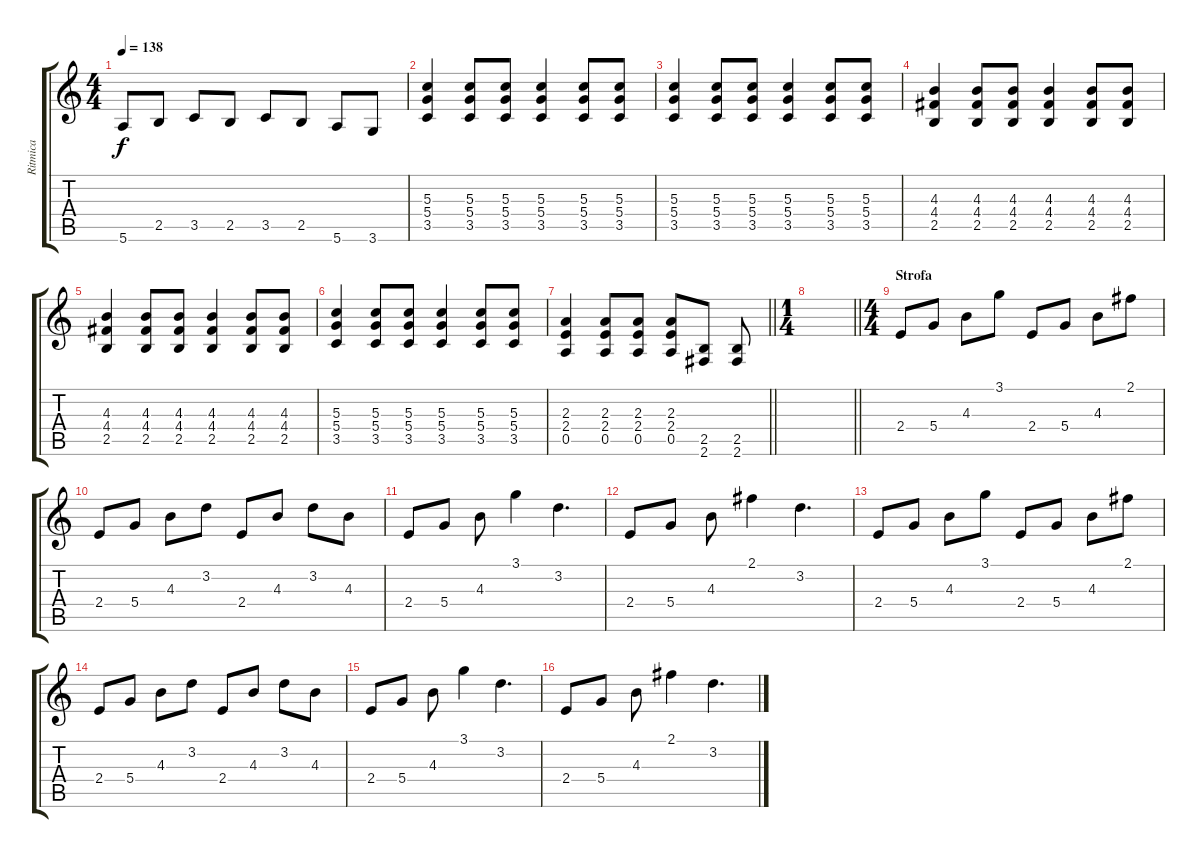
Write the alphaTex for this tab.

\track ("Ritmica" "Ritmica") {instrument distortionguitar}
\staff {score tabs}
\tuning (E4 B3 G3 D3 A2 E2) {hide}
\ts (4 4)
\tempo 138
\clef g2
\ks c
5.6.8{dy f} 2.5.8 3.5.8 2.5.8 3.5.8 2.5.8 5.6.8 3.6.8 |
(5.3 5.4 3.5).4 (5.3 5.4 3.5).8 (5.3 5.4 3.5).8 (5.3 5.4 3.5).4 (5.3 5.4 3.5).8 (5.3 5.4 3.5).8 |
(5.3 5.4 3.5).4 (5.3 5.4 3.5).8 (5.3 5.4 3.5).8 (5.3 5.4 3.5).4 (5.3 5.4 3.5).8 (5.3 5.4 3.5).8 |
(4.3 4.4 2.5).4 (4.3 4.4 2.5).8 (4.3 4.4 2.5).8 (4.3 4.4 2.5).4 (4.3 4.4 2.5).8 (4.3 4.4 2.5).8 |
(4.3 4.4 2.5).4 (4.3 4.4 2.5).8 (4.3 4.4 2.5).8 (4.3 4.4 2.5).4 (4.3 4.4 2.5).8 (4.3 4.4 2.5).8 |
(5.3 5.4 3.5).4 (5.3 5.4 3.5).8 (5.3 5.4 3.5).8 (5.3 5.4 3.5).4 (5.3 5.4 3.5).8 (5.3 5.4 3.5).8 |
\barLineRight lightlight
(2.3 2.4 0.5).4 (2.3 2.4 0.5).8 (2.3 2.4 0.5).8 (2.3 2.4 0.5).8 (2.5 2.6).8 (2.5 2.6).8 |
\ts (1 4)
\barLineRight lightlight
|
\ts (4 4)
\section ("" "Strofa")
2.4.8{volume 9 instrument acousticguitarsteel} 5.4.8 4.3.8 3.1.8 2.4.8 5.4.8 4.3.8 2.1.8 |
2.4.8 5.4.8 4.3.8 3.2.8 2.4.8 4.3.8 3.2.8 4.3.8 |
2.4.8 5.4.8 4.3.8 3.1.4 3.2.4{d} |
2.4.8 5.4.8 4.3.8 2.1.4 3.2.4{d} |
2.4.8 5.4.8 4.3.8 3.1.8 2.4.8 5.4.8 4.3.8 2.1.8 |
2.4.8 5.4.8 4.3.8 3.2.8 2.4.8 4.3.8 3.2.8 4.3.8 |
2.4.8 5.4.8 4.3.8 3.1.4 3.2.4{d} |
2.4.8 5.4.8 4.3.8 2.1.4 3.2.4{d}
